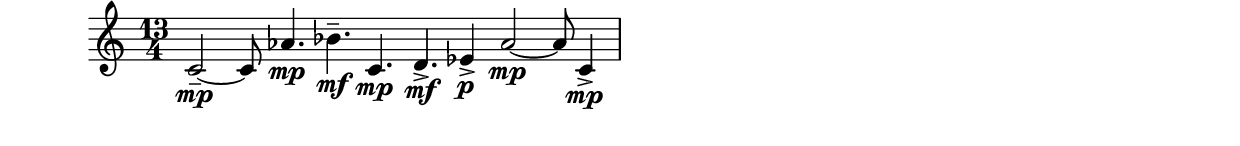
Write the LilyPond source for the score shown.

\include "lilypond-book-preamble.ly"
\language "english"

\new Staff
    {
        \time 13/4
        c'2
        \mp
        - \tenuto
        ~
        c'8
        af'4.
        \mp
        bf'4.
        \mf
        - \tenuto
        c'4.
        \mp
        d'4.
        \mf
        - \accent
        ef'4
        \p
        - \accent
        af'2
        \mp
        ~
        af'8
        c'4
        \mp
        - \accent
    }